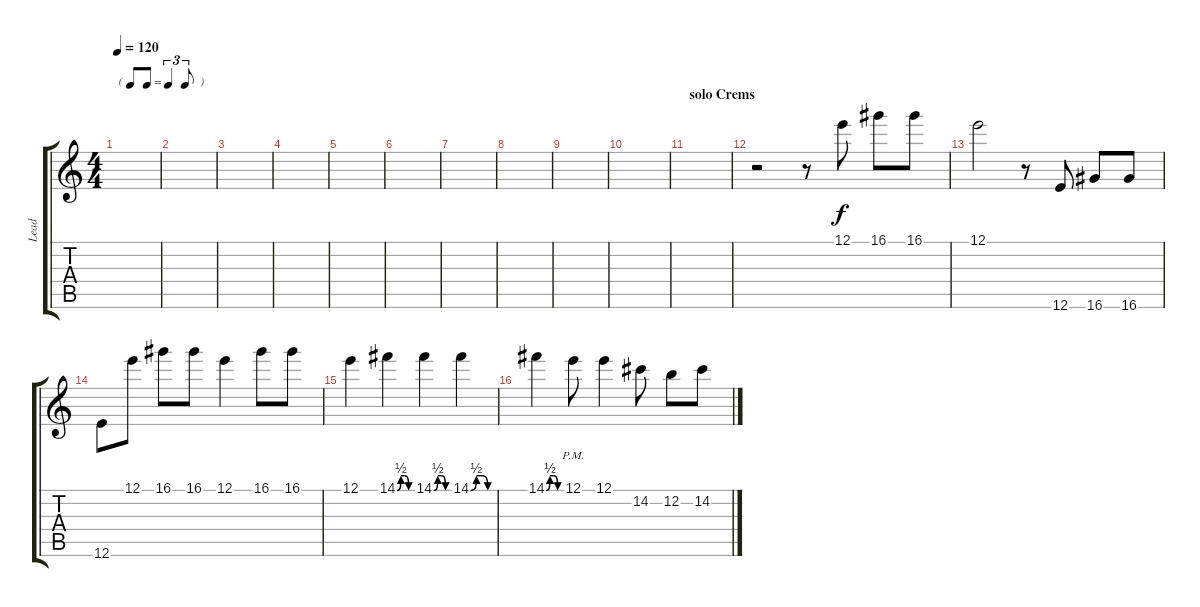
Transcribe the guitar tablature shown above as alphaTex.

\track ("Lead" "Lead") {instrument distortionguitar}
\staff {score tabs}
\tuning (E4 B3 G3 D3 A2 E2) {hide}
\ts (4 4)
\tf triplet8th
\tempo 120
\clef g2
\ks c
|
|
|
|
|
|
|
|
|
|
\section ("" "solo Crems")
|
r.2 r.8 12.1.8 16.1.8 16.1.8 |
12.1.2 r.8 12.6.8 16.6.8 16.6.8 |
12.6.8 12.1.8 16.1.8 16.1.8 12.1.4 16.1.8 16.1.8 |
12.1.4 14.1{be (custom 0 0 15 2 30 2 45 0 60 0)}.4 14.1{be (custom 0 0 15 2 30 2 45 0 60 0)}.4 14.1{be (custom 0 0 15 2 30 2 45 0 60 0)}.4 |
14.1{be (custom 0 0 15 2 30 2 45 0 60 0)}.4 12.1{pm}.8 12.1.4 14.2.8 12.2.8 14.2.8
